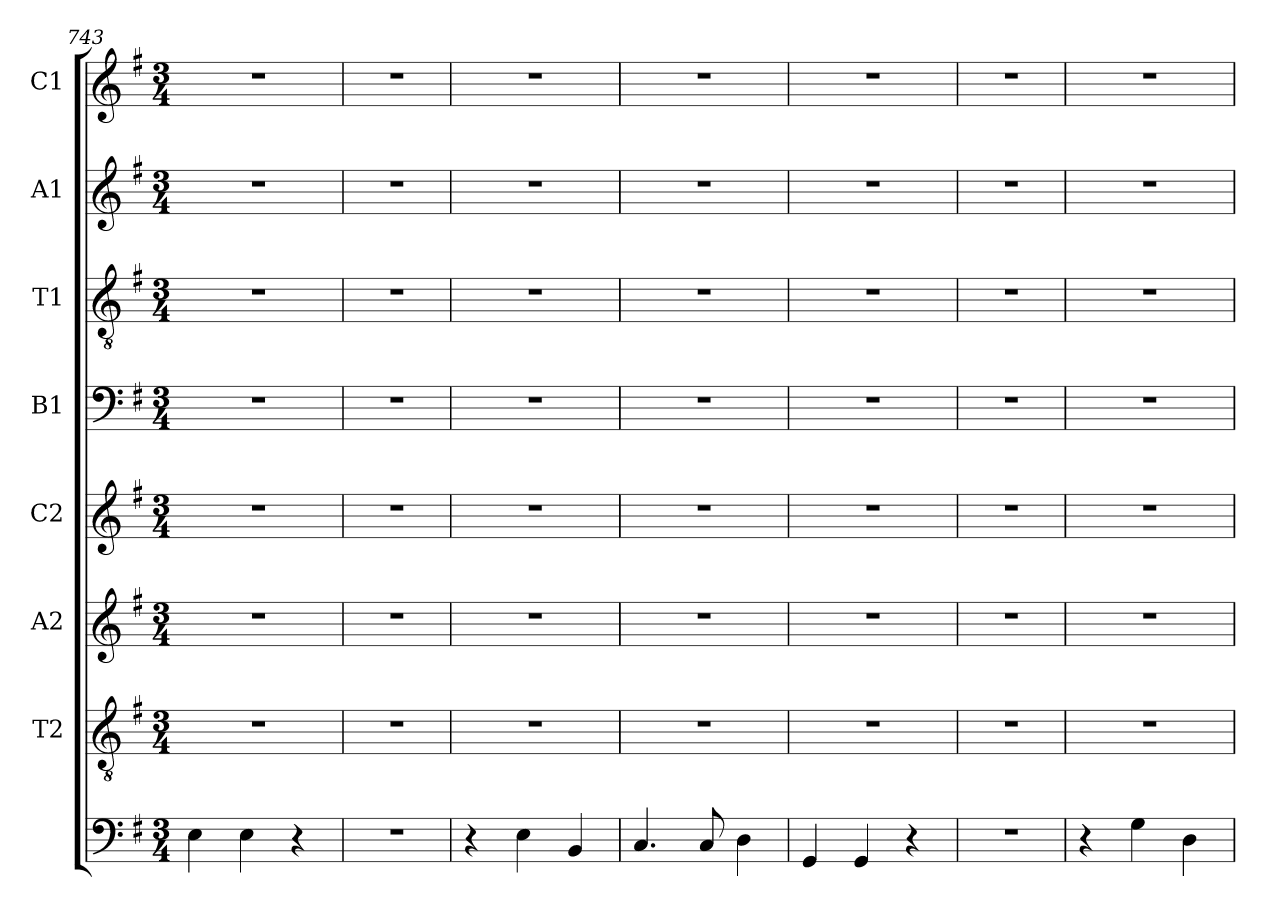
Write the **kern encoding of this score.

**kern	**kern	**kern	**kern	**kern	**kern	**kern	**kern
*part8	*part7	*part6	*part5	*part4	*part3	*part2	*part1
*staff8	*staff7	*staff6	*staff5	*staff4	*staff3	*staff2	*staff1
*	*I"T2	*I"A2	*I"C2	*I"B1	*I"T1	*I"A1	*I"C1
*	*I'T2	*I'A2	*I'C2	*I'B1	*I'T1	*I'A1	*I'C1
*clefF4	*clefGv2	*clefG2	*clefG2	*clefF4	*clefGv2	*clefG2	*clefG2
*k[f#]	*k[f#]	*k[f#]	*k[f#]	*k[f#]	*k[f#]	*k[f#]	*k[f#]
*G:	*G:	*G:	*G:	*G:	*G:	*G:	*G:
*M3/4	*M3/4	*M3/4	*M3/4	*M3/4	*M3/4	*M3/4	*M3/4
=743	=743	=743	=743	=743	=743	=743	=743
4E\	2.r	2.r	2.r	2.r	2.r	2.r	2.r
4E\	.	.	.	.	.	.	.
4r	.	.	.	.	.	.	.
=744	=744	=744	=744	=744	=744	=744	=744
!LO:N:vis=1	!	!	!	!	!	!	!
2.r	2.r	2.r	2.r	2.r	2.r	2.r	2.r
=745	=745	=745	=745	=745	=745	=745	=745
4r	2.r	2.r	2.r	2.r	2.r	2.r	2.r
4E\	.	.	.	.	.	.	.
4BB/	.	.	.	.	.	.	.
=746	=746	=746	=746	=746	=746	=746	=746
4.C/	2.r	2.r	2.r	2.r	2.r	2.r	2.r
8C/	.	.	.	.	.	.	.
4D\	.	.	.	.	.	.	.
=747	=747	=747	=747	=747	=747	=747	=747
4GG/	2.r	2.r	2.r	2.r	2.r	2.r	2.r
4GG/	.	.	.	.	.	.	.
4r	.	.	.	.	.	.	.
=748	=748	=748	=748	=748	=748	=748	=748
!LO:N:vis=1	!	!	!	!	!	!	!
2.r	2.r	2.r	2.r	2.r	2.r	2.r	2.r
!!LO:LB:g=z
=749	=749	=749	=749	=749	=749	=749	=749
4r	2.r	2.r	2.r	2.r	2.r	2.r	2.r
4G\	.	.	.	.	.	.	.
4D\	.	.	.	.	.	.	.
=	=	=	=	=	=	=	=
*-	*-	*-	*-	*-	*-	*-	*-
